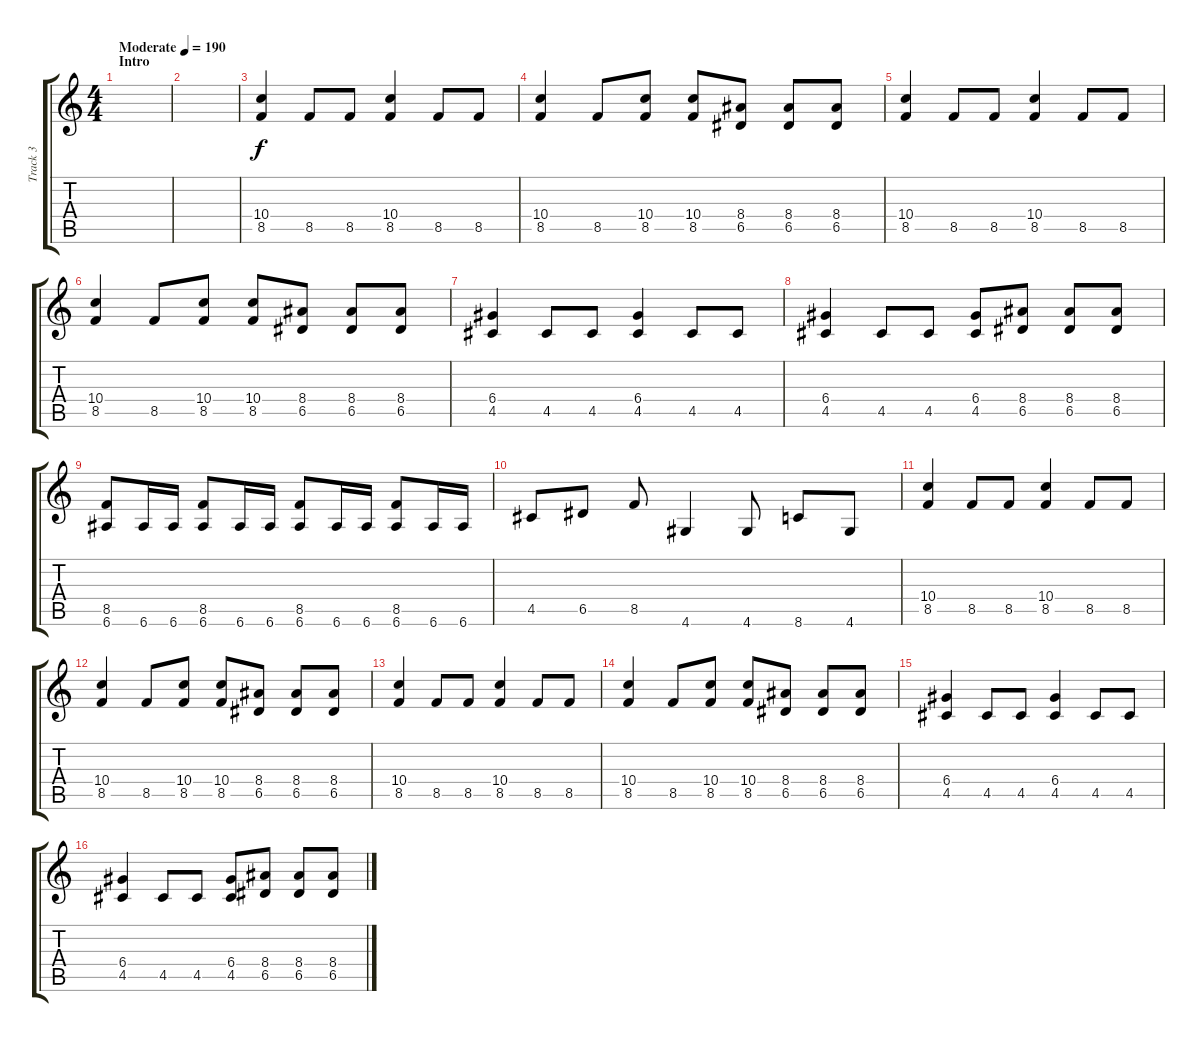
\track ("Track 3" "Track 3") {instrument distortionguitar}
\staff {score tabs}
\tuning (E4 B3 G3 D3 A2 E2) {hide}
\ts (4 4)
\section ("" "Intro")
\tempo (190 "Moderate")
\clef g2
\ks c
|
|
(10.4 8.5).4 8.5.8 8.5.8 (10.4 8.5).4 8.5.8 8.5.8 |
(10.4 8.5).4 8.5.8 (10.4 8.5).8 (10.4 8.5).8 (8.4 6.5).8 (8.4 6.5).8 (8.4 6.5).8 |
(10.4 8.5).4 8.5.8 8.5.8 (10.4 8.5).4 8.5.8 8.5.8 |
(10.4 8.5).4 8.5.8 (10.4 8.5).8 (10.4 8.5).8 (8.4 6.5).8 (8.4 6.5).8 (8.4 6.5).8 |
(6.4 4.5).4 4.5.8 4.5.8 (6.4 4.5).4 4.5.8 4.5.8 |
(6.4 4.5).4 4.5.8 4.5.8 (6.4 4.5).8 (8.4 6.5).8 (8.4 6.5).8 (8.4 6.5).8 |
(8.5 6.6).8 6.6.16 6.6.16 (8.5 6.6).8 6.6.16 6.6.16 (8.5 6.6).8 6.6.16 6.6.16 (8.5 6.6).8 6.6.16 6.6.16 |
4.5.8 6.5.8 8.5.8 4.6.4 4.6.8 8.6.8 4.6.8 |
(10.4 8.5).4 8.5.8 8.5.8 (10.4 8.5).4 8.5.8 8.5.8 |
(10.4 8.5).4 8.5.8 (10.4 8.5).8 (10.4 8.5).8 (8.4 6.5).8 (8.4 6.5).8 (8.4 6.5).8 |
(10.4 8.5).4 8.5.8 8.5.8 (10.4 8.5).4 8.5.8 8.5.8 |
(10.4 8.5).4 8.5.8 (10.4 8.5).8 (10.4 8.5).8 (8.4 6.5).8 (8.4 6.5).8 (8.4 6.5).8 |
(6.4 4.5).4 4.5.8 4.5.8 (6.4 4.5).4 4.5.8 4.5.8 |
(6.4 4.5).4 4.5.8 4.5.8 (6.4 4.5).8 (8.4 6.5).8 (8.4 6.5).8 (8.4 6.5).8
